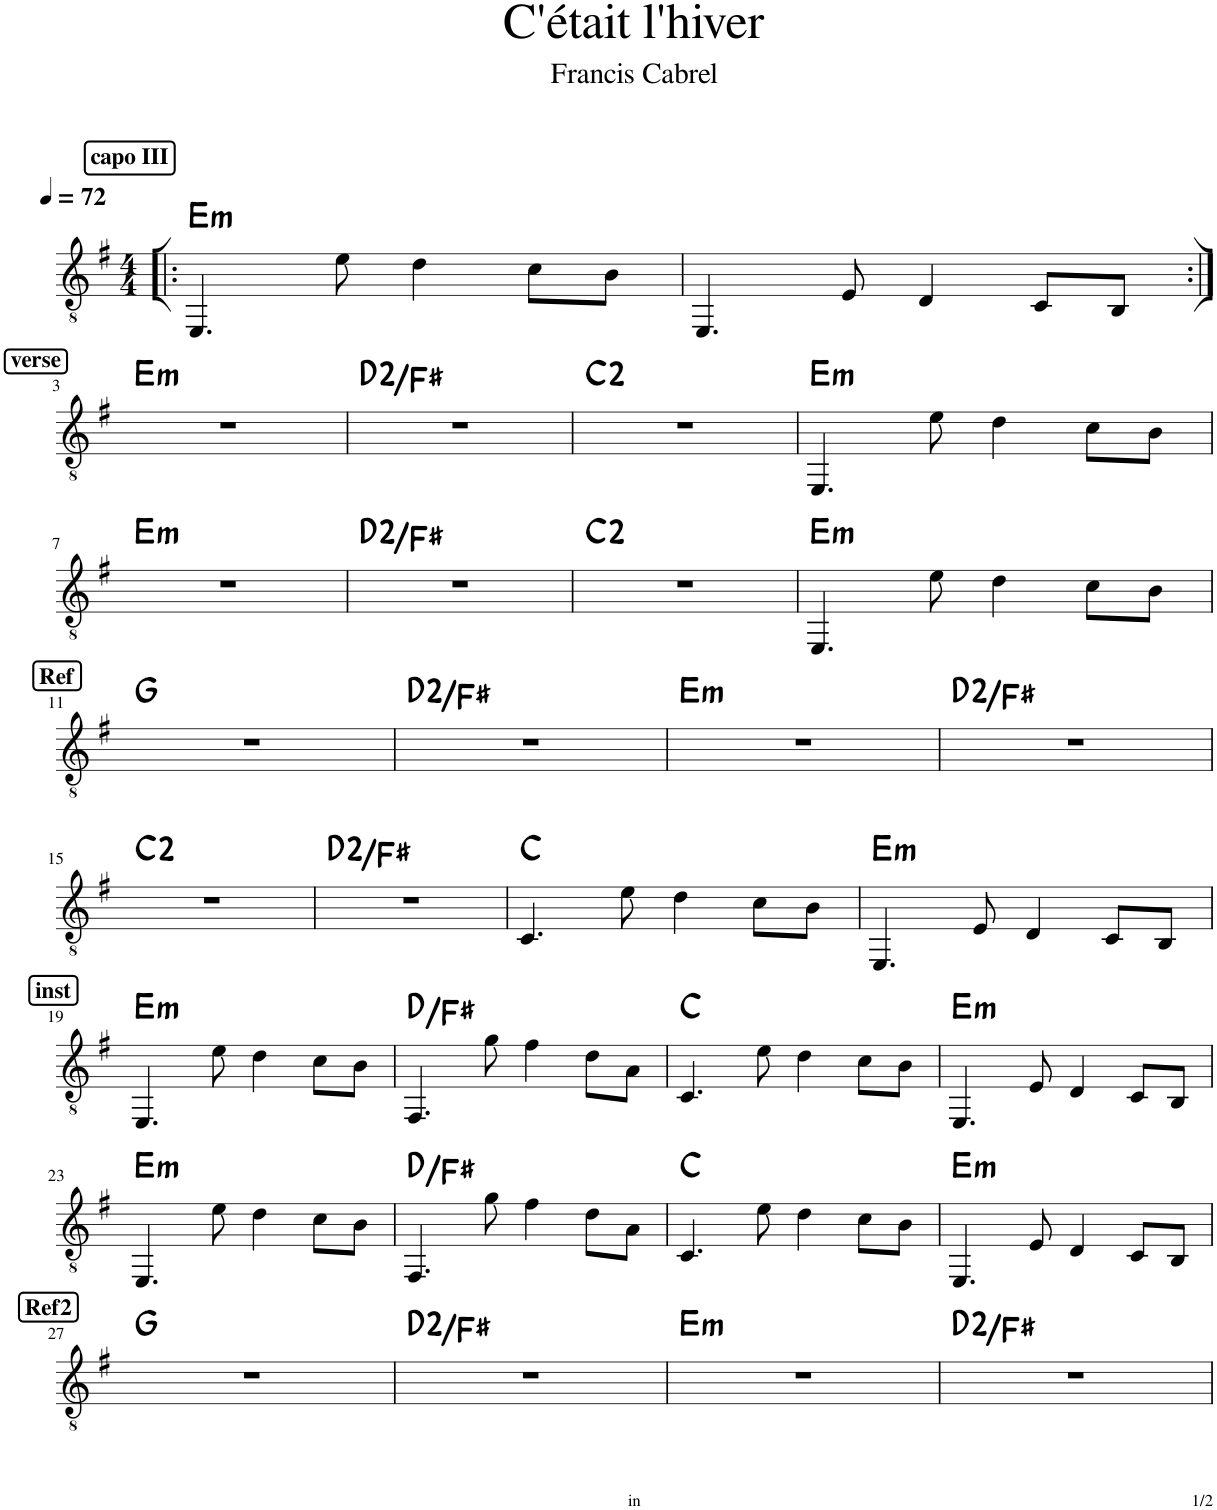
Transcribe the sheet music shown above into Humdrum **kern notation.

**kern	**harte
*part1	*part1
*staff1	*
*I"Classical Guitar	*
*I'Guit.	*
*clefGv2	*
*k[f#]	*
*M4/4	*
*MM72	*
!!LO:REH:place=s1:a:B:cj:fs=11:t=capo III
=1!|:	=1!|:
!	!LO:H:kt=m
4.EE/	E:min
8e\	.
4d\	.
8c\L	.
8B\J	.
=2	=2
4.EE/	.
8E/	.
4D/	.
8C/L	.
8BB/J	.
!!LO:LB:g=z
!!LO:REH:place=s1:a:B:cj:fs=11:t=verse
=3:|!	=3:|!
!	!LO:H:kt=m
1r	E:min
=4	=4
1r	D:maj(2)/3
=5	=5
1r	C:maj(2)
=6	=6
!	!LO:H:kt=m
4.EE/	E:min
8e\	.
4d\	.
8c\L	.
8B\J	.
!!LO:LB:g=z
=7	=7
!	!LO:H:kt=m
1r	E:min
=8	=8
1r	D:maj(2)/3
=9	=9
1r	C:maj(2)
=10	=10
!	!LO:H:kt=m
4.EE/	E:min
8e\	.
4d\	.
8c\L	.
8B\J	.
!!LO:LB:g=z
!!LO:REH:place=s1:a:B:cj:fs=11:t=Ref
=11	=11
1r	G:maj
=12	=12
1r	D:maj(2)/3
=13	=13
!	!LO:H:kt=m
1r	E:min
=14	=14
1r	D:maj(2)/3
!!LO:LB:g=z
=15	=15
1r	C:maj(2)
=16	=16
1r	D:maj(2)/3
=17	=17
4.C/	C:maj
8e\	.
4d\	.
8c\L	.
8B\J	.
=18	=18
!	!LO:H:kt=m
4.EE/	E:min
8E/	.
4D/	.
8C/L	.
8BB/J	.
!!LO:LB:g=z
!!LO:REH:place=s1:a:B:cj:fs=11:t=inst
=19	=19
!	!LO:H:kt=m
4.EE/	E:min
8e\	.
4d\	.
8c\L	.
8B\J	.
=20	=20
4.FF#/	D:maj/3
8g\	.
4f#\	.
8d\L	.
8A\J	.
=21	=21
4.C/	C:maj
8e\	.
4d\	.
8c\L	.
8B\J	.
=22	=22
!	!LO:H:kt=m
4.EE/	E:min
8E/	.
4D/	.
8C/L	.
8BB/J	.
!!LO:LB:g=z
=23	=23
!	!LO:H:kt=m
4.EE/	E:min
8e\	.
4d\	.
8c\L	.
8B\J	.
=24	=24
4.FF#/	D:maj/3
8g\	.
4f#\	.
8d\L	.
8A\J	.
=25	=25
4.C/	C:maj
8e\	.
4d\	.
8c\L	.
8B\J	.
=26	=26
!	!LO:H:kt=m
4.EE/	E:min
8E/	.
4D/	.
8C/L	.
8BB/J	.
!!LO:LB:g=z
!!LO:REH:place=s1:a:B:cj:fs=11:t=Ref2
=27	=27
1r	G:maj
=28	=28
1r	D:maj(2)/3
=29	=29
!	!LO:H:kt=m
1r	E:min
=30	=30
1r	D:maj(2)/3
=	=
*-	*-
